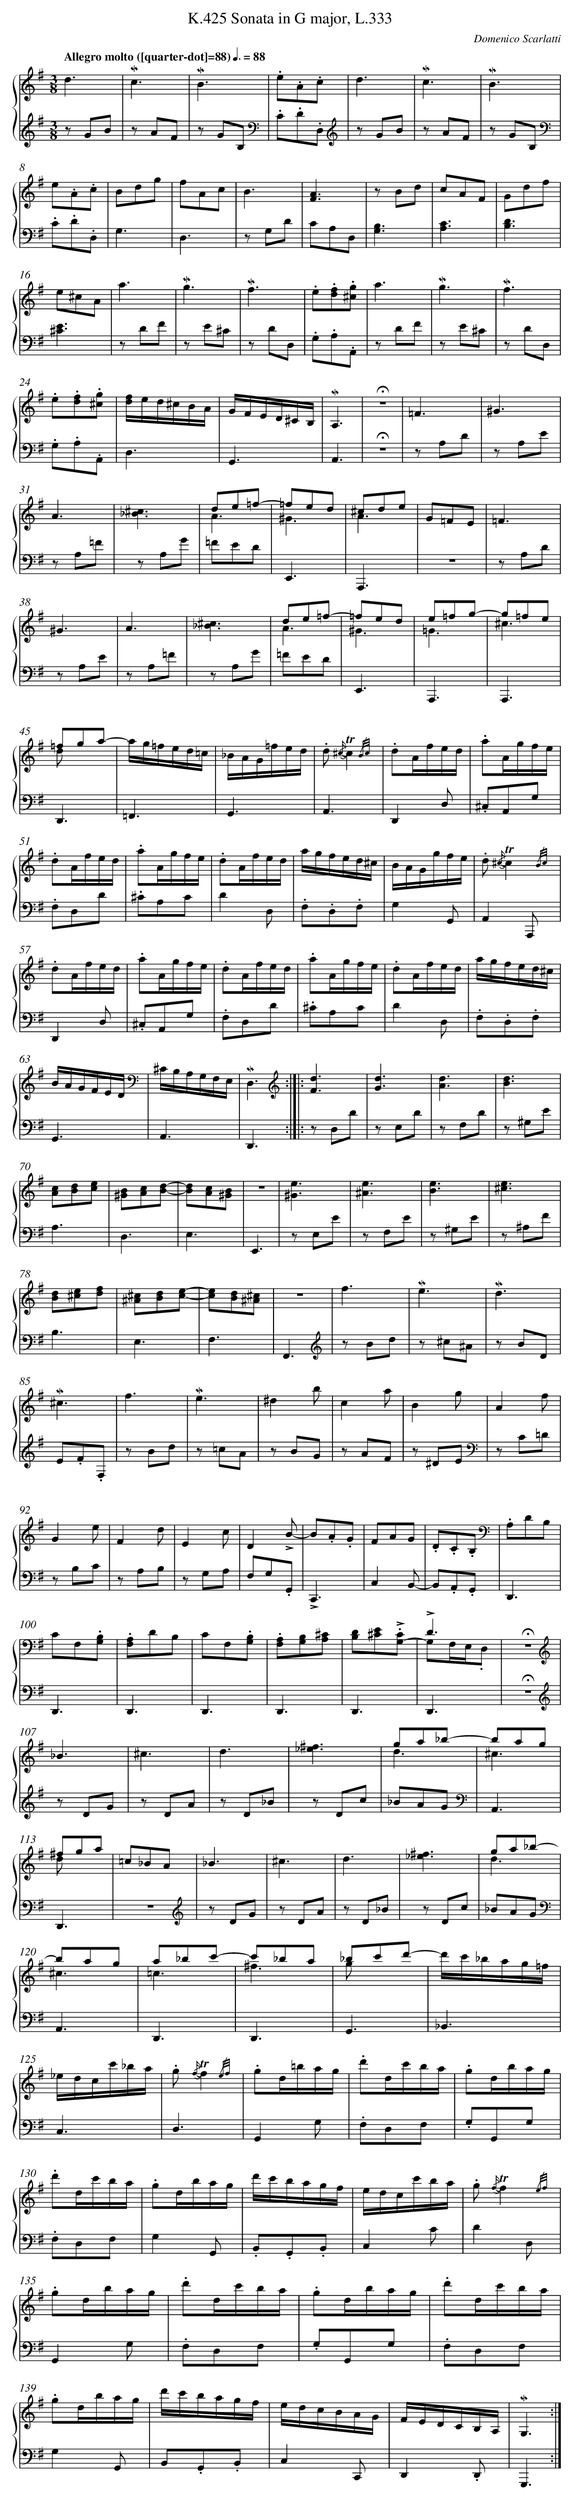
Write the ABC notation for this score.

X:1
T: Sonata in G major, L.333, K.425
C: Domenico Scarlatti
L: 1/8
M: 3/8
Q: "Allegro molto ([quarter-dot]=88)" 3/8=88
%%staves {1 2}
V: 1 clef=treble
V: 2 clef=treble
K: G
[V:1] d3 |
[V:2] [K:clef=treble]z GB |
[V:1] !mordent!c3 |
[V:2] z AF |
[V:1] !mordent!B3 |
[V:2] z GB,[K:clef=bass] |
[V:1] .e.A.c |
[V:2] .C.D.D,[K:clef=treble] |
[V:1] d3 |
[V:2] z GB |
[V:1] !mordent!c3 |
[V:2] z AF |
[V:1] !mordent!B3 |
[V:2] z GB,[K:clef=bass] |
[V:1] e.A.c |
[V:2] .C.D.D, |
[V:1] Bdg |
[V:2] G,3 |
[V:1] fAc |
[V:2] D,3 |
[V:1] B3 |
[V:2] z G,D |
[V:1] [F3A3] |
[V:2] CA,D, |
[V:1] z Bd |
[V:2] [G,3B,3] |
[V:1] cAF |
[V:2] [A,3C3] |
[V:1] Gdf |
[V:2] [B,3D3] |
[V:1] e^cA |
[V:2] [^C3E3] |
[V:1] a3 |
[V:2] z DF |
[V:1] !mordent!g3 |
[V:2] z E^C |
[V:1] !mordent!f3 |
[V:2] z DD, |
[V:1] .e.[df].[^cg] |
[V:2] .G,.A,.A,, |
[V:1] a3 |
[V:2] z DF |
[V:1] !mordent!g3 |
[V:2] z E^C |
[V:1] !mordent!f3 |
[V:2] z DD, |
[V:1] .e.[df].[^cg] |
[V:2] .G,.A,.A,, |
[V:1] [d/f/]e/d/^c/B/A/ |
[V:2] D,3 |
[V:1] G/F/E/D/^C/B,/ |
[V:2] G,,3 |
[V:1] !mordent!A,3 |
[V:2] A,,3 |
[V:1] !fermata!z3 |
[V:2] !fermata!z3 |
[V:1] =F3 |
[V:2] z A,D |
[V:1] ^G3 |
[V:2] z A,E |
[V:1] A3 |
[V:2] z A,=F |
[V:1] [_B3^c3] |
[V:2] z A,G |
[V:1] de=f- & A3 |
[V:2] =FED |
[V:1] =fed & ^G3 |
[V:2] E,,3 |
[V:1] ^cde & A3 |
[V:2] A,,,3 |
[V:1] G=FE |
[V:2] z3 |
[V:1] =F3 |
[V:2] z A,D |
[V:1] ^G3 |
[V:2] z A,E |
[V:1] A3 |
[V:2] z A,=F |
[V:1] [_B3^c3] |
[V:2] z A,G |
[V:1] de=f- & A3 |
[V:2] =FED |
[V:1] =fed & ^G3 |
[V:2] E,,3 |
[V:1] e=fg- & =G3 |
[V:2] A,,,3 |
[V:1] g=fe & ^c3 |
[V:2] A,,,3 |
[V:1] =fga- & dx2 |
[V:2] D,,3 |
[V:1] a/g/=f/e/d/=c/ |
[V:2] =F,,3 |
[V:1] _B/A/G/=f/e/d/ |
[V:2] G,,3 |
[V:1] .d {/^c/-}!trill!c2{/B/c/} |
[V:2] A,,3 |
[V:1] .dA/f/e/d/ |
[V:2] D,,2D, |
[V:1] .aA/g/f/e/ |
[V:2] .^C,A,,G, |
[V:1] .dA/f/e/d/ |
[V:2] .F,D,D |
[V:1] .aA/g/f/e/ |
[V:2] .^CA,C |
[V:1] .dA/f/e/d/ |
[V:2] D2D, |
[V:1] a/g/f/e/d/^c/ |
[V:2] .F,.D,.F, |
[V:1] B/A/G/g/f/e/ |
[V:2] G,2G,, |
[V:1] .d {/^c/-}!trill!c2{/B/c/} |
[V:2] A,,2A,,, |
[V:1] .dA/f/e/d/ |
[V:2] D,,2D, |
[V:1] .aA/g/f/e/ |
[V:2] .^C,A,,G, |
[V:1] .dA/f/e/d/ |
[V:2] .F,D,D |
[V:1] .aA/g/f/e/ |
[V:2] .^CA,C |
[V:1] .dA/f/e/d/ |
[V:2] D2D, |
[V:1] a/g/f/e/d/^c/ |
[V:2] .F,.D,.F, |
[V:1] B/A/G/F/E/D/[K:clef=bass] |
[V:2] G,,3 |
[V:1] ^C/B,/A,/G,/F,/E,/ |
[V:2] A,,3 |
[V:1] !mordent!D,3[K:clef=treble] :|]|:
[V:2] D,,3 :|]|:
[V:1] [F3d3] |
[V:2] z D,D |
[V:1] [G3d3] |
[V:2] z E,D |
[V:1] [A3d3] |
[V:2] z F,D |
[V:1] [B3d3] |
[V:2] z ^G,E |
[V:1] [Ac][Bd][ce] |
[V:2] A,3 |
[V:1] [^GB][Ac][Bd]- |
[V:2] D,3 |
[V:1] [Bd][Ac][^GB] |
[V:2] E,3 |
[V:1] z3 |
[V:2] E,,3 |
[V:1] [^G3e3] |
[V:2] z E,E |
[V:1] [^A3e3] |
[V:2] z F,E |
[V:1] [B3e3] |
[V:2] z ^G,E |
[V:1] [^c3e3] |
[V:2] z ^A,F |
[V:1] [Bd][^ce][df] |
[V:2] B,3 |
[V:1] [^A^c][Bd][ce]- |
[V:2] E,3 |
[V:1] [ce][Bd][^A^c] |
[V:2] F,3 |
[V:1] z3 |
[V:2] F,,3[K:clef=treble] |
[V:1] f3 |
[V:2] z Bd |
[V:1] !mordent!e3 |
[V:2] z ^c^A |
[V:1] !mordent!d3 |
[V:2] z BD |
[V:1] !mordent!^c3 |
[V:2] E.F.F, |
[V:1] f3 |
[V:2] z Bd |
[V:1] !mordent!e3 |
[V:2] z =cA |
[V:1] ^d2b |
[V:2] z BG |
[V:1] c2a |
[V:2] z AF |
[V:1] B2g |
[V:2] z ^DE[K:clef=bass] |
[V:1] A2f |
[V:2] z C=D |
[V:1] G2e |
[V:2] z B,C |
[V:1] F2d |
[V:2] z A,B, |
[V:1] E2c |
[V:2] z G,A, |
[V:1] D2!accent!B- |
[V:2] F,G,.G,, |
[V:1] B.A.G |
[V:2] !accent!C,,3 |
[V:1] FAG |
[V:2] C,2B,,- |
[V:1] .D.C.B,[K:clef=bass] |
[V:2] B,,.A,,.G,, |
[V:1] .A,DB, |
[V:2] D,,3 |
[V:1] CF,.[G,B,] |
[V:2] D,,3 |
[V:1] .[F,A,]DB, |
[V:2] D,,3 |
[V:1] CF,.[G,B,] |
[V:2] D,,3 |
[V:1] .[F,A,][G,B,][A,^C] |
[V:2] D,,3 |
[V:1] [B,D][^CE].!accent![G,-C] |
[V:2] D,,3 |
[V:1] !accent!D3 & G,F,/E,/.D, |
[V:2] D,,3 |
[V:1] !fermata!z3[K:clef=treble] |
[V:2] !fermata!z3[K:clef=treble] |
[V:1] _B3 |
[V:2] z DG |
[V:1] ^c3 |
[V:2] z DA |
[V:1] d3 |
[V:2] z D_B |
[V:1] [_e3^f3] |
[V:2] z Dc |
[V:1] ga_b- & d3 |
[V:2] _BAG[K:clef=bass] |
[V:1] bag & ^c3 |
[V:2] A,,3 |
[V:1] ^fga & dx2 |
[V:2] D,,3 |
[V:1] =c_BA |
[V:2] z3[K:clef=treble] |
[V:1] _B3 |
[V:2] z DG |
[V:1] ^c3 |
[V:2] z DA |
[V:1] d3 |
[V:2] z D_B |
[V:1] [_e3^f3] |
[V:2] z Dc |
[V:1] ga_b- & d3 |
[V:2] _BAG[K:clef=bass] |
[V:1] bag & ^c3 |
[V:2] A,,3 |
[V:1] a_bc'- & =c3 |
[V:2] D,,3 |
[V:1] c'_ba & ^f3 |
[V:2] D,,3 |
[V:1] _bc'd'- & gx2 |
[V:2] G,,3 |
[V:1] d'/c'/_b/a/g/=f/ |
[V:2] _B,,3 |
[V:1] _e/d/c/c'/_b/a/ |
[V:2] C,3 |
[V:1] .g {/f/-}!trill!f2{/e/f/} |
[V:2] D,3 |
[V:1] .gd/=b/a/g/ |
[V:2] G,,2G, |
[V:1] .d'd/c'/b/a/ |
[V:2] .F,D,F, |
[V:1] .gd/b/a/g/ |
[V:2] .G,G,,G, |
[V:1] .d'd/c'/b/a/ |
[V:2] .F,D,F, |
[V:1] .gd/b/a/g/ |
[V:2] G,2G,, |
[V:1] d'/c'/b/a/g/f/ |
[V:2] .B,,.G,,.B,, |
[V:1] e/d/c/c'/b/a/ |
[V:2] C,2C |
[V:1] .g {/f/-}!trill!f2{/e/f/} |
[V:2] D2D, |
[V:1] .gd/b/a/g/ |
[V:2] G,,2G, |
[V:1] .d'd/c'/b/a/ |
[V:2] .F,D,F, |
[V:1] .gd/b/a/g/ |
[V:2] .G,G,,G, |
[V:1] .d'd/c'/b/a/ |
[V:2] .F,D,F, |
[V:1] .gd/b/a/g/ |
[V:2] G,2G,, |
[V:1] d'/c'/b/a/g/f/ |
[V:2] B,,.G,,.B,, |
[V:1] e/d/c/B/A/G/ |
[V:2] C,2C,, |
[V:1] F/E/D/C/B,/A,/ |
[V:2] D,,2.D,, |
[V:1] !mordent!G,3 :|]
[V:2] G,,,3 :|]
